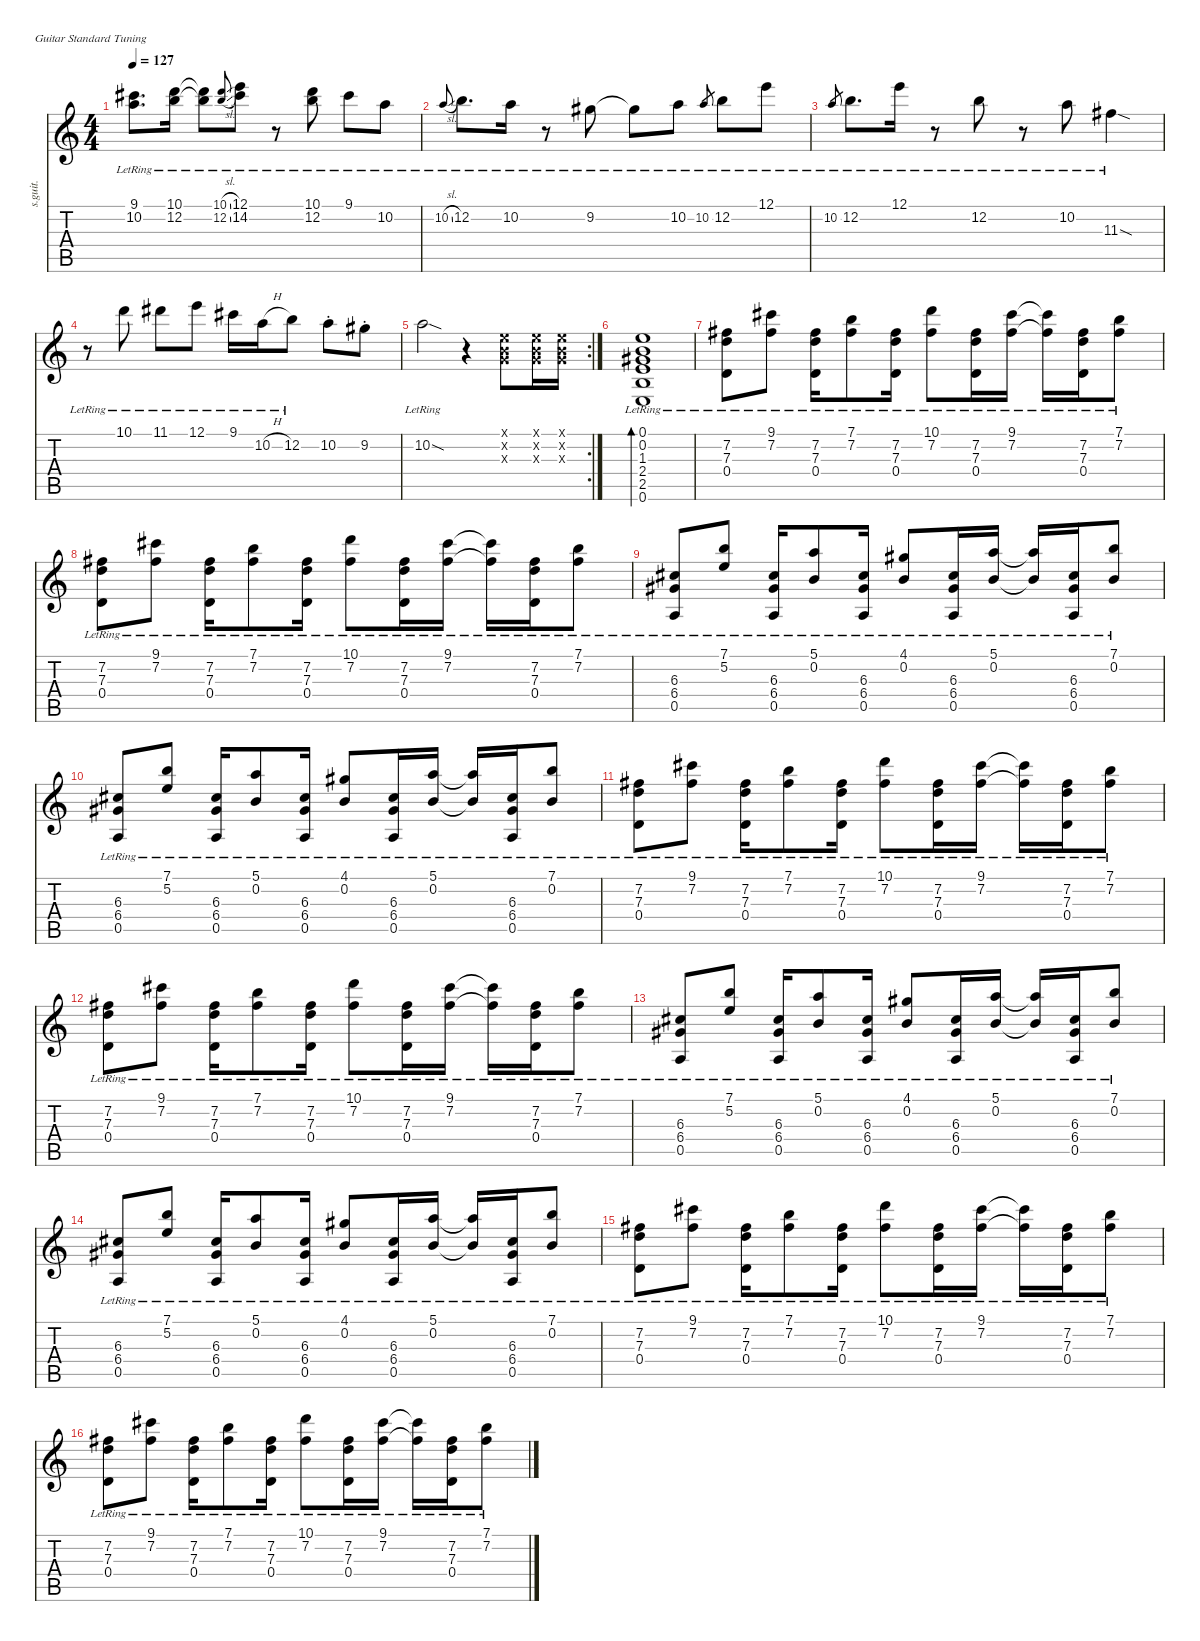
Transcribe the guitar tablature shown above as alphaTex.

\defaultSystemsLayout 4
\hideDynamics
\bracketExtendMode nobrackets
\track ("吉他 1" "s.guit.") {instrument acousticguitarsteel}
\staff {score tabs}
\tuning (E4 B3 G3 D3 A2 E2)
\ts (4 4)
\tempo 127
\clef g2
\ks c
(9.1{lr acc #} 10.2{lr}).8{d dy f beam Down} (10.1{lr} 12.2{lr}).16{beam Down} (10.1{lr t} 12.2{lr t}).8{beam Down} (10.1{sl lr} 12.2{sl lr}).8{gr onbeat dy mf beam Up} (12.1{lr} 14.2{lr acc #}).8{dy f beam Down} r.8{beam Down} (10.1{lr} 12.2{lr}).8{beam Down} 9.1{lr acc #}.8{beam Down} 10.2{lr}.8{beam Down} |
10.2{sl lr}.8{gr onbeat dy mf beam Up} 12.2{lr}.8{d dy f beam Down} 10.2{lr}.16{beam Down} r.8{beam Down} 9.2{lr acc #}.8{beam Down} 9.2{lr t acc #}.8{beam Down} 10.2{lr}.8{beam Down} 10.2{lr}.8{gr dy mf beam Up} 12.2{lr}.8{dy f beam Down} 12.1{lr}.8{beam Down} |
10.2{lr}.8{gr dy mf beam Up} 12.2{lr}.8{d dy f beam Down} 12.1{lr}.16{beam Down} r.8{beam Down} 12.2{lr}.8{beam Down} r.8{beam Down} 10.2{lr}.8{beam Down} 11.3{sod lr acc #}.4{beam Down} |
r.8{beam Down} 10.1{lr}.8{beam Down} 11.1{lr acc #}.8{beam Down} 12.1{lr}.8{beam Down} 9.1{lr acc #}.16{beam Down} 10.2{h lr}.16{beam Down} 12.2{lr}.8{beam Down} 10.2{st}.8{beam Down} 9.2{st acc #}.8{beam Down} |
\rc 2
10.2{sod lr}.2{beam Down} r.4{beam Down} (0.1{x} 0.2{x} 0.3{x}).8{beam Down} (0.1{x} 0.2{x} 0.3{x}).16{beam Down} (0.1{x} 0.2{x} 0.3{x}).16{beam Down} |
(0.1{lr} 0.2{lr} 1.3{lr acc #} 2.4{lr} 2.5{lr} 0.6{lr}).1{bd 30 beam Up} |
(7.2{lr acc #} 7.3{lr} 0.4{lr}).8{beam Down} (9.1{lr acc #} 7.2{lr acc #}).8{beam Down} (7.2{lr acc #} 7.3{lr} 0.4{lr}).16{beam Down} (7.1{lr} 7.2{lr acc #}).8{beam Down} (7.2{lr acc #} 7.3{lr} 0.4{lr}).16{beam Down} (10.1{lr} 7.2{lr acc #}).8{beam Down} (7.2{lr acc #} 7.3{lr} 0.4{lr}).16{beam Down} (9.1{lr acc #} 7.2{lr acc #}).16{beam Down} (9.1{lr t acc #} 7.2{lr t acc #}).16{beam Down} (7.2{lr acc #} 7.3{lr} 0.4{lr}).16{beam Down} (7.1{lr} 7.2{lr acc #}).8{beam Down} |
(7.2{lr acc #} 7.3{lr} 0.4{lr}).8{beam Down} (9.1{lr acc #} 7.2{lr acc #}).8{beam Down} (7.2{lr acc #} 7.3{lr} 0.4{lr}).16{beam Down} (7.1{lr} 7.2{lr acc #}).8{beam Down} (7.2{lr acc #} 7.3{lr} 0.4{lr}).16{beam Down} (10.1{lr} 7.2{lr acc #}).8{beam Down} (7.2{lr acc #} 7.3{lr} 0.4{lr}).16{beam Down} (9.1{lr acc #} 7.2{lr acc #}).16{beam Down} (9.1{lr t acc #} 7.2{lr t acc #}).16{beam Down} (7.2{lr acc #} 7.3{lr} 0.4{lr}).16{beam Down} (7.1{lr} 7.2{lr acc #}).8{beam Down} |
(6.3{lr acc #} 6.4{lr acc #} 0.5{lr}).8{beam Up} (7.1{lr} 5.2{lr}).8{beam Up} (6.3{lr acc #} 6.4{lr acc #} 0.5{lr}).16{beam Up} (5.1{lr} 0.2{lr}).8{beam Up} (6.3{lr acc #} 6.4{lr acc #} 0.5{lr}).16{beam Up} (4.1{lr acc #} 0.2{lr}).8{beam Up} (6.3{lr acc #} 6.4{lr acc #} 0.5{lr}).16{beam Up} (5.1{lr} 0.2{lr}).16{beam Up} (5.1{lr t} 0.2{lr t}).16{beam Up} (6.3{lr acc #} 6.4{lr acc #} 0.5{lr}).16{beam Up} (7.1{lr} 0.2{lr}).8{beam Up} |
(6.3{lr acc #} 6.4{lr acc #} 0.5{lr}).8{beam Up} (7.1{lr} 5.2{lr}).8{beam Up} (6.3{lr acc #} 6.4{lr acc #} 0.5{lr}).16{beam Up} (5.1{lr} 0.2{lr}).8{beam Up} (6.3{lr acc #} 6.4{lr acc #} 0.5{lr}).16{beam Up} (4.1{lr acc #} 0.2{lr}).8{beam Up} (6.3{lr acc #} 6.4{lr acc #} 0.5{lr}).16{beam Up} (5.1{lr} 0.2{lr}).16{beam Up} (5.1{lr t} 0.2{lr t}).16{beam Up} (6.3{lr acc #} 6.4{lr acc #} 0.5{lr}).16{beam Up} (7.1{lr} 0.2{lr}).8{beam Up} |
(7.2{lr acc #} 7.3{lr} 0.4{lr}).8{beam Down} (9.1{lr acc #} 7.2{lr acc #}).8{beam Down} (7.2{lr acc #} 7.3{lr} 0.4{lr}).16{beam Down} (7.1{lr} 7.2{lr acc #}).8{beam Down} (7.2{lr acc #} 7.3{lr} 0.4{lr}).16{beam Down} (10.1{lr} 7.2{lr acc #}).8{beam Down} (7.2{lr acc #} 7.3{lr} 0.4{lr}).16{beam Down} (9.1{lr acc #} 7.2{lr acc #}).16{beam Down} (9.1{lr t acc #} 7.2{lr t acc #}).16{beam Down} (7.2{lr acc #} 7.3{lr} 0.4{lr}).16{beam Down} (7.1{lr} 7.2{lr acc #}).8{beam Down} |
(7.2{lr acc #} 7.3{lr} 0.4{lr}).8{beam Down} (9.1{lr acc #} 7.2{lr acc #}).8{beam Down} (7.2{lr acc #} 7.3{lr} 0.4{lr}).16{beam Down} (7.1{lr} 7.2{lr acc #}).8{beam Down} (7.2{lr acc #} 7.3{lr} 0.4{lr}).16{beam Down} (10.1{lr} 7.2{lr acc #}).8{beam Down} (7.2{lr acc #} 7.3{lr} 0.4{lr}).16{beam Down} (9.1{lr acc #} 7.2{lr acc #}).16{beam Down} (9.1{lr t acc #} 7.2{lr t acc #}).16{beam Down} (7.2{lr acc #} 7.3{lr} 0.4{lr}).16{beam Down} (7.1{lr} 7.2{lr acc #}).8{beam Down} |
(6.3{lr acc #} 6.4{lr acc #} 0.5{lr}).8{beam Up} (7.1{lr} 5.2{lr}).8{beam Up} (6.3{lr acc #} 6.4{lr acc #} 0.5{lr}).16{beam Up} (5.1{lr} 0.2{lr}).8{beam Up} (6.3{lr acc #} 6.4{lr acc #} 0.5{lr}).16{beam Up} (4.1{lr acc #} 0.2{lr}).8{beam Up} (6.3{lr acc #} 6.4{lr acc #} 0.5{lr}).16{beam Up} (5.1{lr} 0.2{lr}).16{beam Up} (5.1{lr t} 0.2{lr t}).16{beam Up} (6.3{lr acc #} 6.4{lr acc #} 0.5{lr}).16{beam Up} (7.1{lr} 0.2{lr}).8{beam Up} |
(6.3{lr acc #} 6.4{lr acc #} 0.5{lr}).8{beam Up} (7.1{lr} 5.2{lr}).8{beam Up} (6.3{lr acc #} 6.4{lr acc #} 0.5{lr}).16{beam Up} (5.1{lr} 0.2{lr}).8{beam Up} (6.3{lr acc #} 6.4{lr acc #} 0.5{lr}).16{beam Up} (4.1{lr acc #} 0.2{lr}).8{beam Up} (6.3{lr acc #} 6.4{lr acc #} 0.5{lr}).16{beam Up} (5.1{lr} 0.2{lr}).16{beam Up} (5.1{lr t} 0.2{lr t}).16{beam Up} (6.3{lr acc #} 6.4{lr acc #} 0.5{lr}).16{beam Up} (7.1{lr} 0.2{lr}).8{beam Up} |
(7.2{lr acc #} 7.3{lr} 0.4{lr}).8{beam Down} (9.1{lr acc #} 7.2{lr acc #}).8{beam Down} (7.2{lr acc #} 7.3{lr} 0.4{lr}).16{beam Down} (7.1{lr} 7.2{lr acc #}).8{beam Down} (7.2{lr acc #} 7.3{lr} 0.4{lr}).16{beam Down} (10.1{lr} 7.2{lr acc #}).8{beam Down} (7.2{lr acc #} 7.3{lr} 0.4{lr}).16{beam Down} (9.1{lr acc #} 7.2{lr acc #}).16{beam Down} (9.1{lr t acc #} 7.2{lr t acc #}).16{beam Down} (7.2{lr acc #} 7.3{lr} 0.4{lr}).16{beam Down} (7.1{lr} 7.2{lr acc #}).8{beam Down} |
(7.2{lr acc #} 7.3{lr} 0.4{lr}).8{beam Down} (9.1{lr acc #} 7.2{lr acc #}).8{beam Down} (7.2{lr acc #} 7.3{lr} 0.4{lr}).16{beam Down} (7.1{lr} 7.2{lr acc #}).8{beam Down} (7.2{lr acc #} 7.3{lr} 0.4{lr}).16{beam Down} (10.1{lr} 7.2{lr acc #}).8{beam Down} (7.2{lr acc #} 7.3{lr} 0.4{lr}).16{beam Down} (9.1{lr acc #} 7.2{lr acc #}).16{beam Down} (9.1{lr t acc #} 7.2{lr t acc #}).16{beam Down} (7.2{lr acc #} 7.3{lr} 0.4{lr}).16{beam Down} (7.1{lr} 7.2{lr acc #}).8{beam Down}
